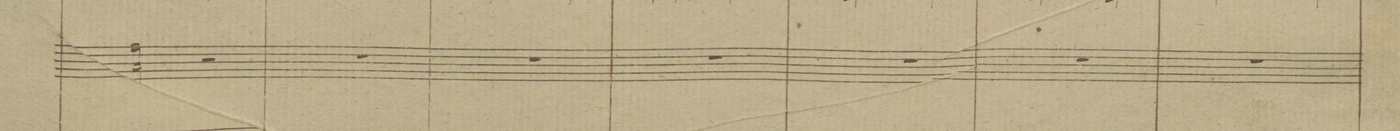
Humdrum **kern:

**kern	**dynam
*I"Clarinetti in B.	*
*clefG2	*
*k[b-]	*
*met(c|)	*
*M2/2	*
2ee 2g\	.
2r	.
=29	=29
1r	.
=30	=30
1r	.
=31	=31
1r	.
=32	=32
1r	.
=33	=33
1r	.
=34	=34
1r	.
=35	=35
*-	*-
